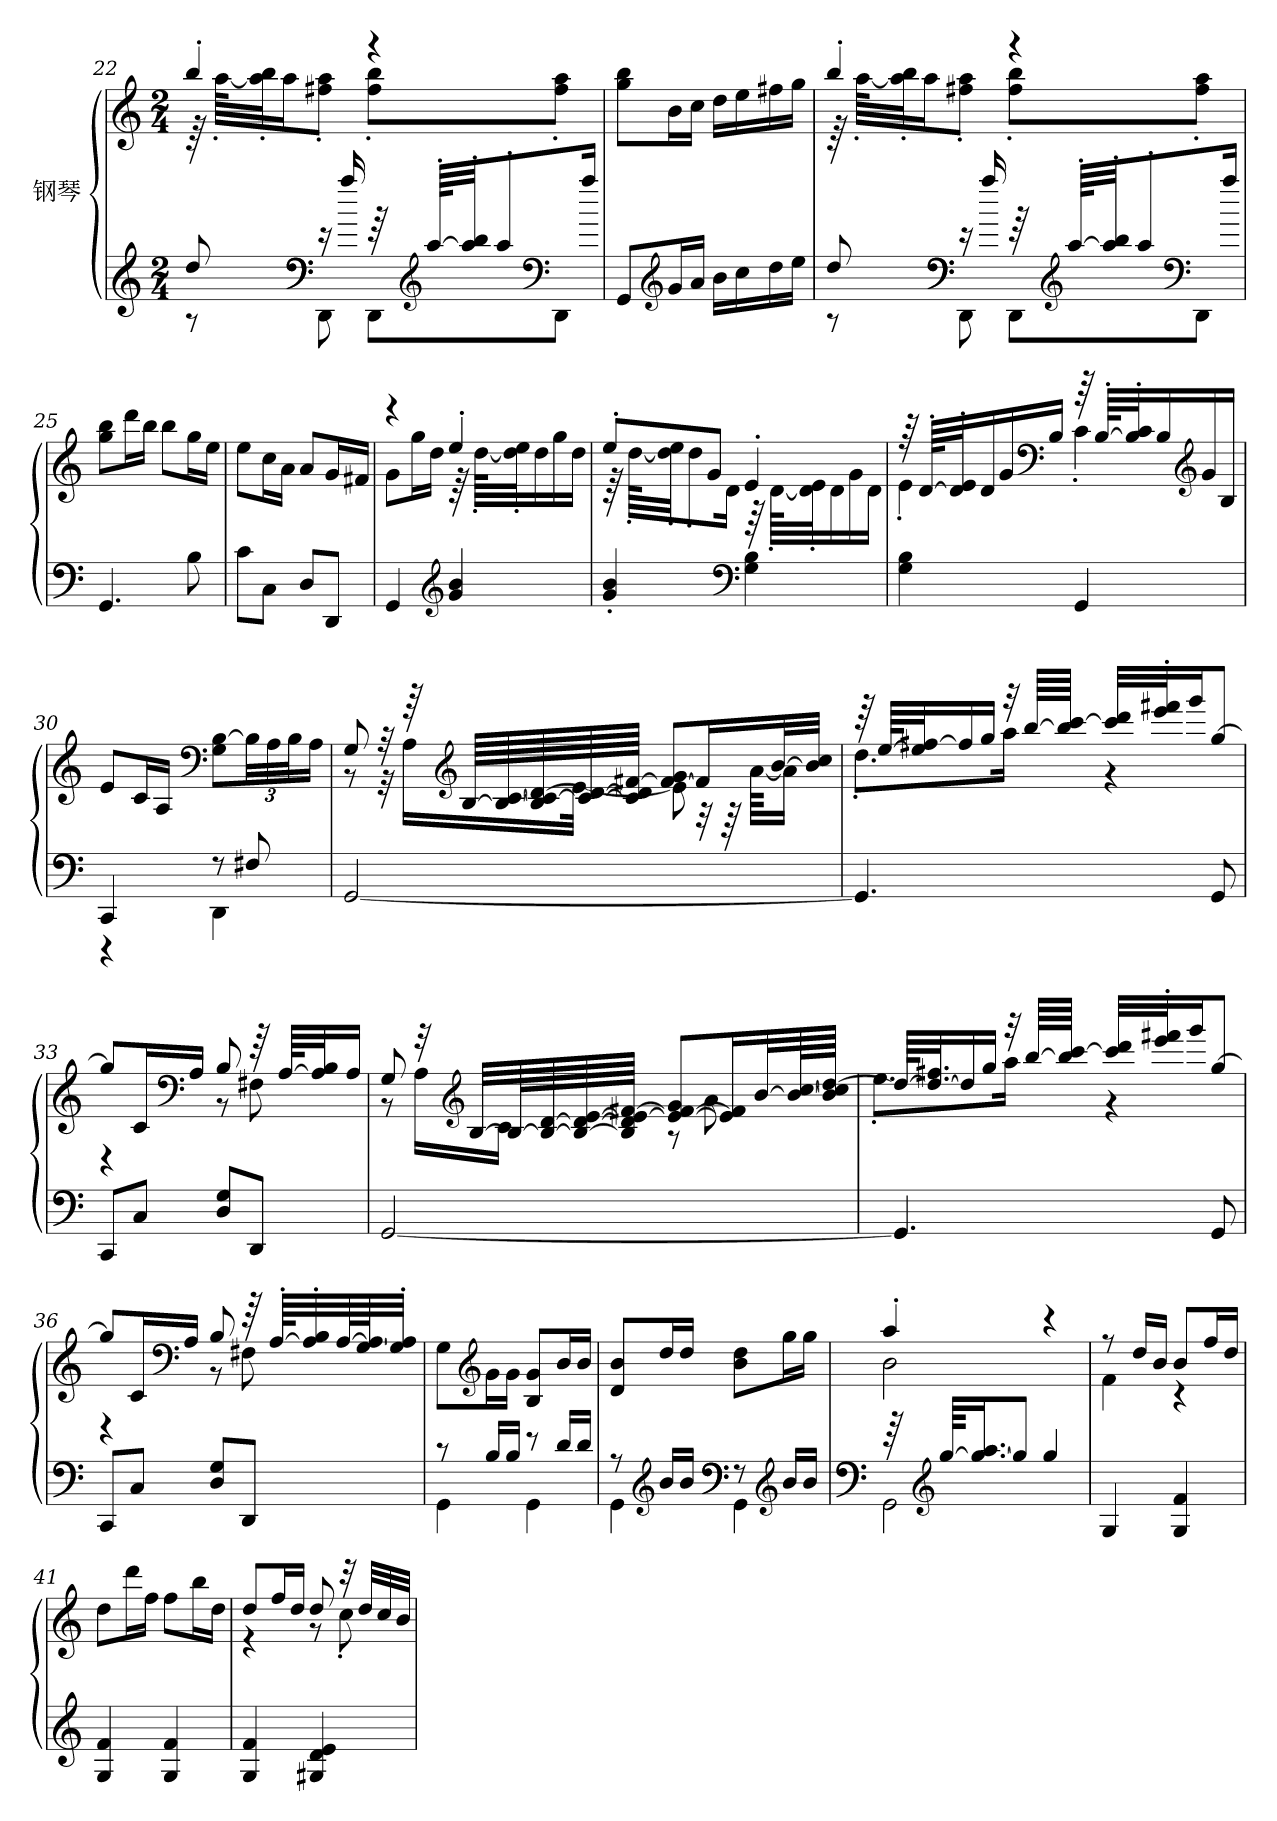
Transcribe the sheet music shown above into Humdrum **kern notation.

**kern	**kern
*part1	*part1
*staff2	*staff1
*I"钢琴	*
*clefG2	*clefG2
*k[]	*k[]
*M2/4	*M2/4
=22	=22
*^	*^
8dd/	8r	4bb'/	64r
.	.	.	[64aa'\KLLL
.	.	.	32aa\]' 32bb\'J
.	.	.	16aa\J
*clefF4	*	*	*
16r	8DD\	.	8ff#X\' 8aa\'J
16aa/	.	.	.
64r	8DD\L	4r	8ff#\' 8bb\'L
*clefG2	*	*	*
[64aa'/KLLL	.	.	.
32aa/]' 32bb/'JJ	.	.	.
8aa'/	.	.	.
*clefF4	*	*	*
.	8DD\J	.	8ff#\' 8aa\'J
16aa/Jk	.	.	.
*v	*v	*	*
*	*v	*v
=23	=23
8GG/L	8gg\ 8bb\L
*clefG2	*
16g/L	16b\L
16a/JJ	16cc\JJ
16b\LL	16dd\LL
16cc\	16ee\
16dd\	16ff#X\
16ee\JJ	16gg\JJ
!!LO:LB:g=z
=24	=24
*^	*^
8dd/	8r	4bb'/	64r
.	.	.	[64aa'\KLLL
.	.	.	32aa\]' 32bb\'J
.	.	.	16aa\J
*clefF4	*	*	*
16r	8DD\	.	8ff#X\' 8aa\'J
16aa/	.	.	.
64r	8DD\L	4r	8ff#\' 8bb\'L
*clefG2	*	*	*
[64aa'/KLLL	.	.	.
32aa/]' 32bb/'JJ	.	.	.
8aa'/	.	.	.
*clefF4	*	*	*
.	8DD\J	.	8ff#\' 8aa\'J
16aa/Jk	.	.	.
*v	*v	*	*
*	*v	*v
=25	=25
4.GG/	8gg\ 8bb\L
.	16ddd\L
.	16bb\JJ
.	8bb\L
8B\	16gg\L
.	16ee\JJ
=26	=26
8c\L	8ee\L
8C\J	16cc\L
.	16a\JJ
8D/L	8a/L
8DD/J	16g/L
.	16f#X/JJ
!!LO:LB:g=z
=27	=27
*	*^
4GG/	4r	8g\L
.	.	16gg\L
.	.	16dd\JJ
*clefG2	*	*
4g/ 4b/	4ee'/	64r
.	.	[64dd'\KLLL
.	.	32dd\]' 32ee\'J
.	.	16dd\
.	.	16gg\
.	.	16dd\JJ
=28	=28	=28
4g/' 4b/'	8ee'/L	64r
.	.	[64dd'\KLLL
.	.	32dd\]' 32ee\'JJ
.	.	8dd'\
.	8g/J	.
.	.	16d\Jk
*clefF4	*	*
4G\ 4B\	4e'/	64r
.	.	[64d'\KLLL
.	.	32d\]' 32e\'J
.	.	16d\
.	.	16g\
.	.	16d\JJ
=29	=29	=29
4G\ 4B\	64r	4e'\
.	[64d'/KLLL	.
.	32d/]' 32e/'J	.
.	16d/	.
.	16g/	.
*	*clefF4	*
.	16B/JJ	.
4GG/	64r	4c'\
.	[64B'/KLLL	.
.	32B/]' 32c/'J	.
.	16B/	.
*	*clefG2	*
.	16g/	.
.	16B/JJ	.
*	*v	*v
!!LO:LB:g=z
=30	=30
*^	*
4CC/	4r	8e/L
.	.	16c/L
.	.	16A/JJ
*	*	*clefF4
8r	4DD\	8G\ [8B\L
*	*	*Xbrackettup
8F#X/	.	48B\LL]
.	.	48A\
.	.	48B\J
.	.	16A\JJ
*v	*v	*
=31	=31
*	*^
[2GG/	8G/	8r
.	32r	32r
.	64r	16A\LL
*	*clefG2	*
.	[64B/LLLL	.
.	64B/_ [64c/	.
.	64B/] 64c/_ [64d/	.
.	64c/_ 64d/_	[32e\JJk
.	64c/] 64d/] [64f#X/JJJJ	.
.	8f#/_ 8g/L	8e\]
.	16f#/L]	32r
.	.	64r
.	.	[64a\KKLL
.	[32b/L	16a\JJ]
.	32b/] 32cc/JJJ	.
!!LO:LB:g=z	!!
=32	=32	=32
4.GG/]	64r	8.dd'\L
.	[64ee/KLLL	.
.	32ee/] [32ff#X/J	.
.	16ff#/]	.
.	16gg/JJ	.
.	32r	16aa\Jk
.	[64bb/LLLL	.
.	64bb/] [64ccc/JJJJ	.
.	32ccc/] 32ddd/LLL	4r
.	32eee/' 32fff#X/'J	.
.	16ggg/J	.
8GG/	[8gg/J	.
=33	=33	=33
8CC/L	8gg/L]	4r
8C/J	16c/L	.
*	*clefF4	*
.	16A/JJ	.
8D/ 8G/L	8B/	8r
8DD/J	64r	8F#X\
.	[64A/KLLL	.
.	32A/] 32B/J	.
.	16A/JJ	.
!!LO:LB:g=z	!!
=34	=34	=34
[2GG/	8G/	8r
.	32r	16A\LL
*	*clefG2	*
.	[32B/LLL	.
.	64B/L_	16c\JJ
.	64B/_ [64d/	.
.	64B/_ 64d/_ [64e/	.
.	64B/] 64d/] 64e/_ [64f#X/JJJJ	.
.	8e/_ 8f#/_ 8g/L	8r
.	16e/] 16f#/]L	8a\
.	[32b/L	.
.	64b/_ [64cc/L	.
.	64b/] 64cc/] [64dd/JJJJ	.
=35	=35	=35
4.GG/]	64dd/KLLL_	8.ee'\L
.	32.dd/_ 32.ff#X/J	.
.	16dd/]	.
.	16gg/JJ	.
.	32r	16aa\Jk
.	[64bb/LLLL	.
.	64bb/] [64ccc/JJJJ	.
.	32ccc/] 32ddd/LLL	4r
.	32eee/' 32fff#X/'J	.
.	16ggg/J	.
8GG/	[8gg/J	.
!!LO:PB:g=z	!!
=36	=36	=36
8CC/L	8gg/L]	4r
8C/J	16c/L	.
*	*clefF4	*
.	16A/JJ	.
8D/ 8G/L	8B/	8r
8DD/J	64r	8F#X\
.	[64A'/KLLL	.
.	32A/]' 32B/'	.
.	[64A/L	.
.	[64G/ 64A/]J	.
.	32G/]' 32A/'JJJ	.
*	*v	*v
=37	=37
*^	*
8r	4GG\	8G\L
*	*	*clefG2
16B/LL	.	16g\L
16B/JJ	.	16g\JJ
8r	4GG\	8B/ 8g/L
16d/LL	.	16b/L
16d/JJ	.	16b/JJ
=38	=38	=38
8r	4GG\	8d/ 8b/L
*clefG2	*	*
16b/LL	.	16dd/L
16b/JJ	.	16dd/JJ
*clefF4	*	*
8r	4GG\	8b\ 8dd\L
*clefG2	*	*
16b/LL	.	16gg\L
16b/JJ	.	16gg\JJ
!!LO:LB:g=z
=39	=39	=39
*clefF4	*	*
*	*	*^
64r	2GG\	4aa'/	2b\
*clefG2	*	*	*
[64gg/KKLL	.	.	.
16.gg/_ 16.aa/J	.	.	.
8gg/J]	.	.	.
4gg/	.	4r	.
*v	*v	*	*
=40	=40	=40
4G/	8r	4f\
.	16dd/LL	.
.	16b/JJ	.
4G/ 4f/	8b/L	4r
.	16ff/L	.
.	16dd/JJ	.
*	*v	*v
=41	=41
4G/ 4f/	8dd\L
.	16ddd\L
.	16ff\JJ
4G/ 4f/	8ff\L
.	16bb\L
.	16dd\JJ
=42	=42
*	*^
4G/ 4f/	8dd/L	4r
.	16ff/L	.
.	16dd/JJ	.
4G#X/ 4d/ 4e/	8dd/	8r
.	32r	8cc'\
.	32dd/LLL	.
.	32cc/	.
.	32b/JJJ	.
*	*v	*v
=	=
*-	*-
